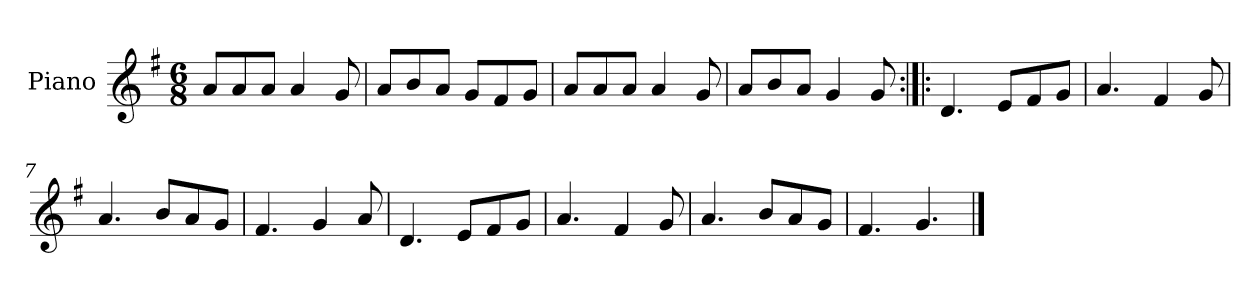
**kern
*part1
*staff1
*I"Piano
*I'Pno.
*clefG2
*k[f#]
*M6/8
=1
8a/L
8a/
8a/J
4a/
8g/
=2
8a/L
8b/
8a/J
8g/L
8f#/
8g/J
=3
8a/L
8a/
8a/J
4a/
8g/
=4
8a/L
8b/
8a/J
4g/
8g/
=5:|!|:
4.d/
8e/L
8f#/
8g/J
=6
4.a/
4f#/
8g/
=7
4.a/
8b/L
8a/
8g/J
!!LO:LB:g=z
=8
4.f#/
4g/
8a/
=9
4.d/
8e/L
8f#/
8g/J
=10
4.a/
4f#/
8g/
=11
4.a/
8b/L
8a/
8g/J
=12
4.f#/
4.g/
==
*-
